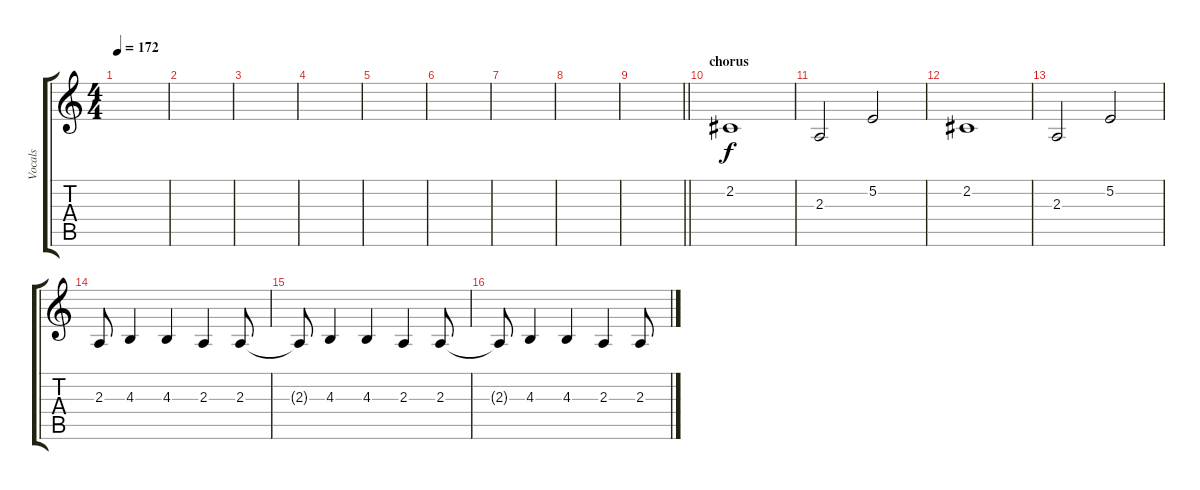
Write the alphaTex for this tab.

\track ("Vocals" "Vocals") {instrument clarinet}
\staff {score tabs}
\tuning (E4 B3 G3 D3 A2 D2) {hide}
\ts (4 4)
\tempo 172
\clef g2
\ks c
|
|
|
|
|
|
|
|
\barLineRight lightlight
|
\section ("" "chorus")
2.2.1 |
2.3.2 5.2.2 |
2.2.1 |
2.3.2 5.2.2 |
2.3.8 4.3.4 4.3.4 2.3.4 2.3.8 |
2.3{t}.8 4.3.4 4.3.4 2.3.4 2.3.8 |
2.3{t}.8 4.3.4 4.3.4 2.3.4 2.3.8
